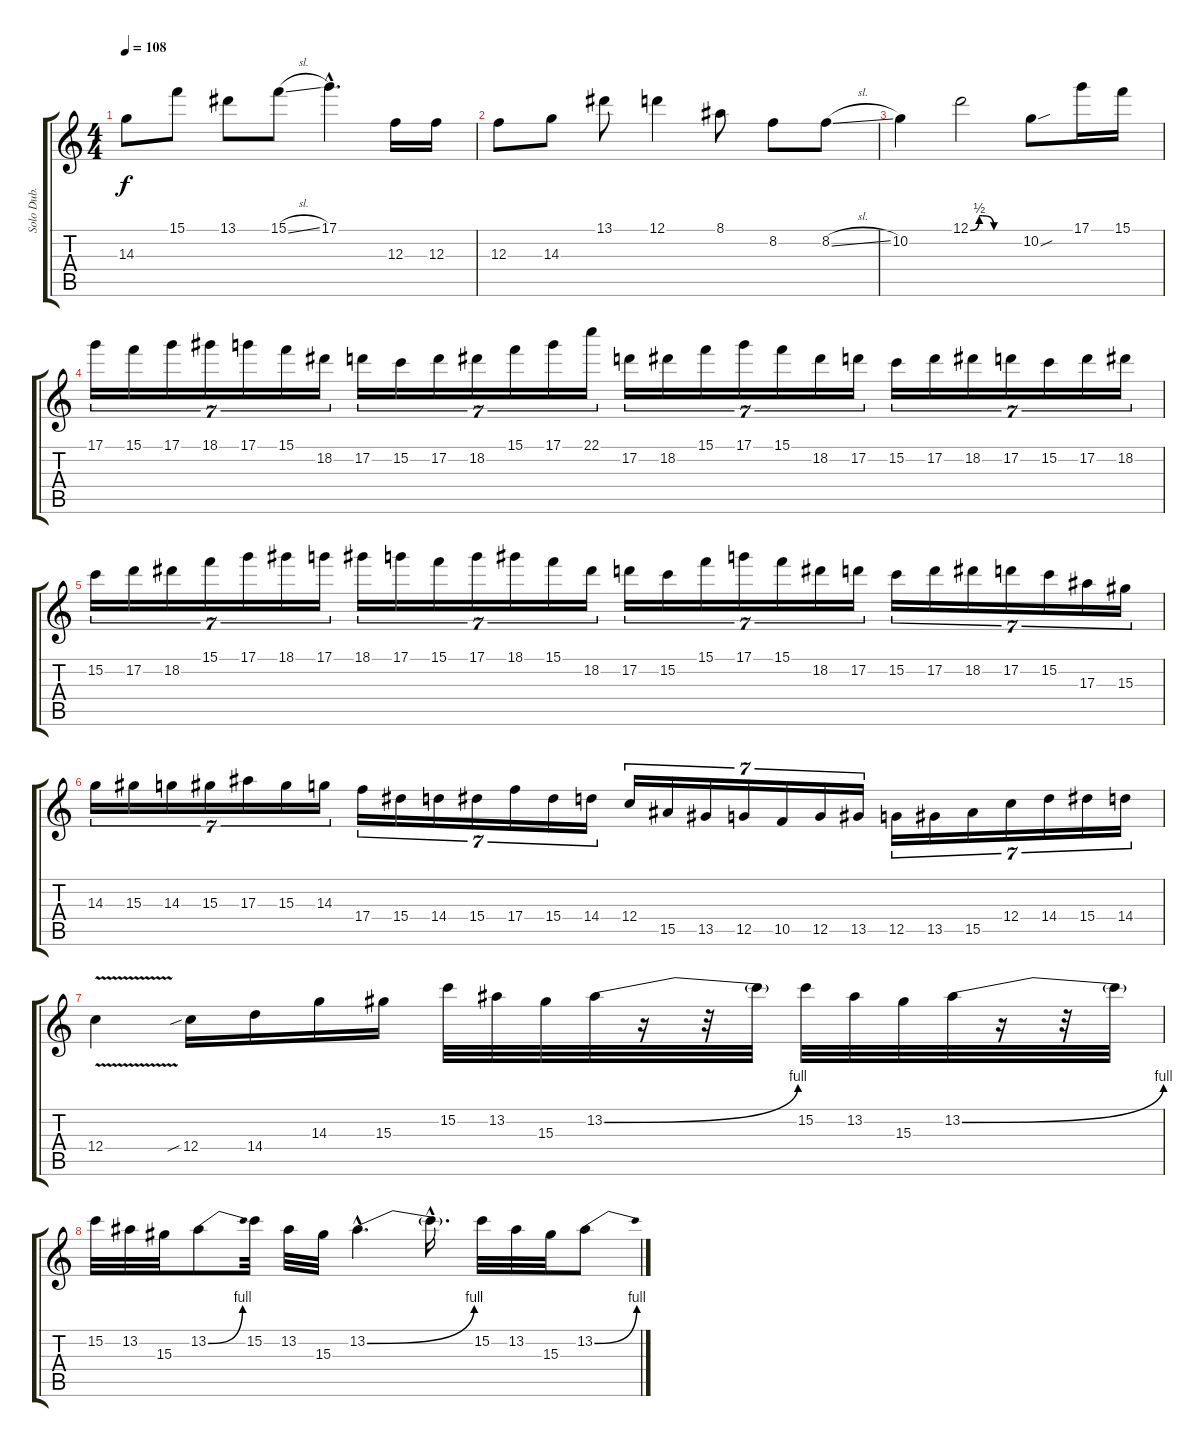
\track ("Solo Dub. (in drop C)" "Solo Dub. ") {instrument distortionguitar}
\staff {score tabs}
\tuning (D4 A3 F3 C3 G2 C2) {hide}
\ts (4 4)
\tempo 108
\clef g2
\ks c
14.3{t}.8{dy f} 15.1.8 13.1.8 15.1{sl}.8 17.1{hac}.4{d} 12.3.16 12.3.16 |
12.3.8 14.3.8 13.1.8 12.1.4 8.1.8 8.2.8 8.2{sl}.8 |
10.2.4 12.1{be (custom 0 0 11 2 15 2 29 0 44 0 60 0)}.2 10.2{sou}.8 17.1.16 15.1.16 |
17.1.16{tu (7 4)} 15.1.16{tu (7 4)} 17.1.16{tu (7 4)} 18.1.16{tu (7 4)} 17.1.16{tu (7 4)} 15.1.16{tu (7 4)} 18.2.16{tu (7 4)} 17.2.16{tu (7 4)} 15.2.16{tu (7 4)} 17.2.16{tu (7 4)} 18.2.16{tu (7 4)} 15.1.16{tu (7 4)} 17.1.16{tu (7 4)} 22.1.16{tu (7 4)} 17.2.16{tu (7 4)} 18.2.16{tu (7 4)} 15.1.16{tu (7 4)} 17.1.16{tu (7 4)} 15.1.16{tu (7 4)} 18.2.16{tu (7 4)} 17.2.16{tu (7 4)} 15.2.16{tu (7 4)} 17.2.16{tu (7 4)} 18.2.16{tu (7 4)} 17.2.16{tu (7 4)} 15.2.16{tu (7 4)} 17.2.16{tu (7 4)} 18.2.16{tu (7 4)} |
15.2.16{tu (7 4)} 17.2.16{tu (7 4)} 18.2.16{tu (7 4)} 15.1.16{tu (7 4)} 17.1.16{tu (7 4)} 18.1.16{tu (7 4)} 17.1.16{tu (7 4)} 18.1.16{tu (7 4)} 17.1.16{tu (7 4)} 15.1.16{tu (7 4)} 17.1.16{tu (7 4)} 18.1.16{tu (7 4)} 15.1.16{tu (7 4)} 18.2.16{tu (7 4)} 17.2.16{tu (7 4)} 15.2.16{tu (7 4)} 15.1.16{tu (7 4)} 17.1.16{tu (7 4)} 15.1.16{tu (7 4)} 18.2.16{tu (7 4)} 17.2.16{tu (7 4)} 15.2.16{tu (7 4)} 17.2.16{tu (7 4)} 18.2.16{tu (7 4)} 17.2.16{tu (7 4)} 15.2.16{tu (7 4)} 17.3.16{tu (7 4)} 15.3.16{tu (7 4)} |
14.3.16{tu (7 4)} 15.3.16{tu (7 4)} 14.3.16{tu (7 4)} 15.3.16{tu (7 4)} 17.3.16{tu (7 4)} 15.3.16{tu (7 4)} 14.3.16{tu (7 4)} 17.4.16{tu (7 4)} 15.4.16{tu (7 4)} 14.4.16{tu (7 4)} 15.4.16{tu (7 4)} 17.4.16{tu (7 4)} 15.4.16{tu (7 4)} 14.4.16{tu (7 4)} 12.4.16{tu (7 4)} 15.5.16{tu (7 4)} 13.5.16{tu (7 4)} 12.5.16{tu (7 4)} 10.5.16{tu (7 4)} 12.5.16{tu (7 4)} 13.5.16{tu (7 4)} 12.5.16{tu (7 4)} 13.5.16{tu (7 4)} 15.5.16{tu (7 4)} 12.4.16{tu (7 4)} 14.4.16{tu (7 4)} 15.4.16{tu (7 4)} 14.4.16{tu (7 4)} |
12.4{v}.4 12.4{sib}.16 14.4.16 14.3.16 15.3.16 15.2.32 13.2.32 15.3.32 13.2{be (bend 0 0 60 4)}.32 r.16 r.32 13.2{t}.32 15.2.32 13.2.32 15.3.32 13.2{be (bend 0 0 60 4)}.32 r.16 r.32 13.2{t}.32 |
15.2.32 13.2.32 15.3.32 13.2{be (bend 0 0 60 4)}.8 15.2.32 13.2.32 15.3.32 13.2{be (bend 0 0 60 4) hac}.4{d} 13.2{hac t}.16{d} 15.2.32 13.2.32 15.3.32 13.2{be (bend 0 0 60 4)}.8
